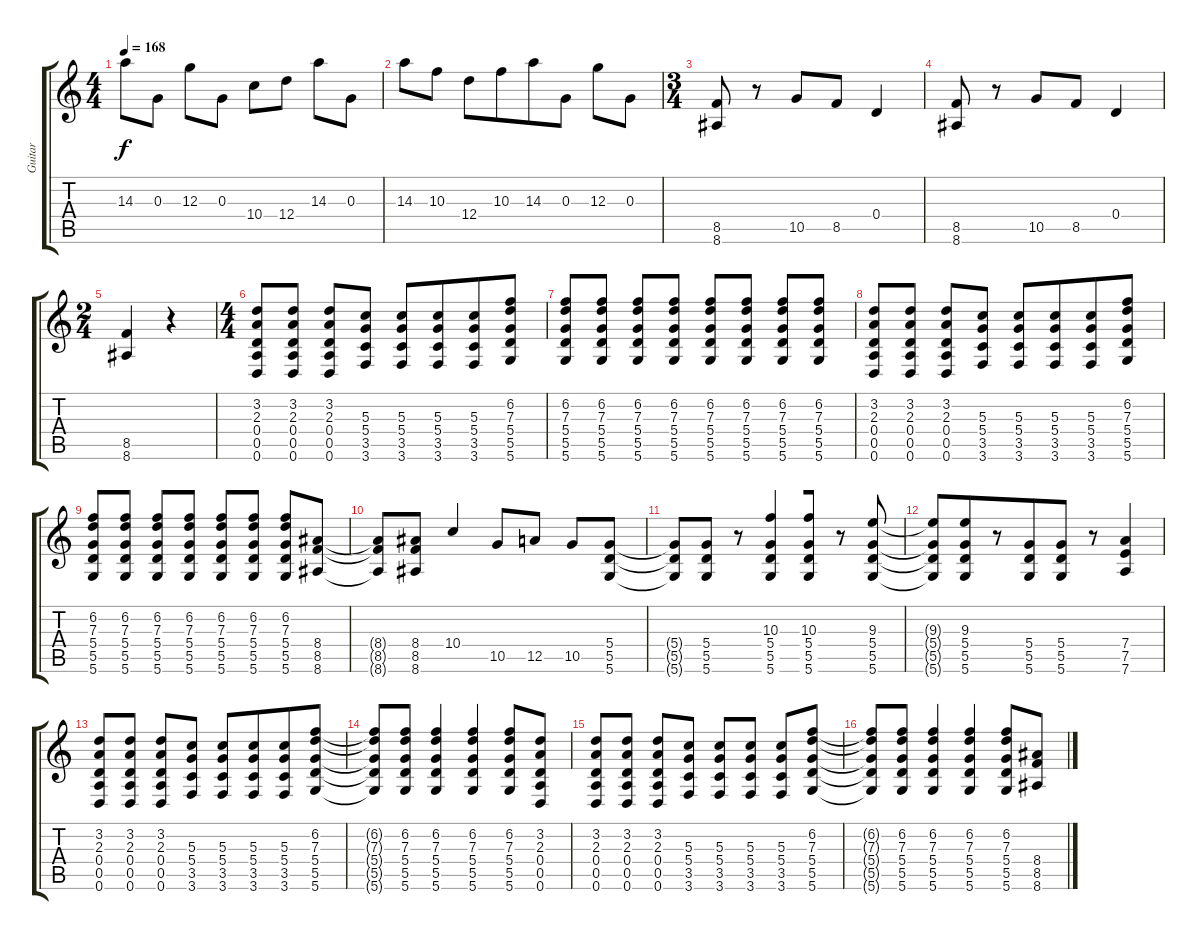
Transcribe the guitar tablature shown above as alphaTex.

\track ("Guitar" "Guitar") {instrument overdrivenguitar}
\staff {score tabs}
\tuning (E4 B3 G3 D3 A2 D2) {hide}
\ts (4 4)
\tempo 168
\clef g2
\ks c
14.3.8{dy f beam merge} 0.3.8 12.3.8{beam merge} 0.3.8 10.4.8 12.4.8 14.3.8 0.3.8 |
14.3.8 10.3.8 12.4.8 10.3.8{beam merge} 14.3.8 0.3.8 12.3.8{beam merge} 0.3.8 |
\ts (3 4)
(8.5 8.6).8 r.8 10.5.8 8.5.8 0.4.4 |
(8.5 8.6).8 r.8 10.5.8 8.5.8 0.4.4 |
\ts (2 4)
(8.5 8.6).4{beam merge} r.4 |
\ts (4 4)
(3.2 2.3 0.4 0.5 0.6).8{instrument overdrivenguitar} (3.2 2.3 0.4 0.5 0.6).8 (3.2 2.3 0.4 0.5 0.6).8 (5.3 5.4 3.5 3.6).8 (5.3 5.4 3.5 3.6).8 (5.3 5.4 3.5 3.6).8{beam merge} (5.3 5.4 3.5 3.6).8{beam merge} (6.2 7.3 5.4 5.5 5.6).8 |
(6.2 7.3 5.4 5.5 5.6).8 (6.2 7.3 5.4 5.5 5.6).8 (6.2 7.3 5.4 5.5 5.6).8 (6.2 7.3 5.4 5.5 5.6).8 (6.2 7.3 5.4 5.5 5.6).8 (6.2 7.3 5.4 5.5 5.6).8 (6.2 7.3 5.4 5.5 5.6).8 (6.2 7.3 5.4 5.5 5.6).8 |
(3.2 2.3 0.4 0.5 0.6).8 (3.2 2.3 0.4 0.5 0.6).8 (3.2 2.3 0.4 0.5 0.6).8 (5.3 5.4 3.5 3.6).8 (5.3 5.4 3.5 3.6).8 (5.3 5.4 3.5 3.6).8{beam merge} (5.3 5.4 3.5 3.6).8{beam merge} (6.2 7.3 5.4 5.5 5.6).8 |
(6.2 7.3 5.4 5.5 5.6).8 (6.2 7.3 5.4 5.5 5.6).8 (6.2 7.3 5.4 5.5 5.6).8 (6.2 7.3 5.4 5.5 5.6).8 (6.2 7.3 5.4 5.5 5.6).8 (6.2 7.3 5.4 5.5 5.6).8 (6.2 7.3 5.4 5.5 5.6).8 (8.4 8.5 8.6).8 |
(8.4{t} 8.5{t} 8.6{t}).8 (8.4 8.5 8.6).8 10.4.4{beam merge} 10.5.8{beam merge} 12.5.8 10.5.8 (5.4 5.5 5.6).8 |
(5.4{t} 5.5{t} 5.6{t}).8 (5.4 5.5 5.6).8 r.8{beam merge} (10.3 5.4 5.5 5.6).4{beam merge} (10.3 5.4 5.5 5.6).8 r.8{beam merge} (9.3 5.4 5.5 5.6).8 |
(9.3{t} 5.4{t} 5.5{t} 5.6{t}).8{beam merge} (9.3 5.4 5.5 5.6).8{beam merge} r.8 (5.4 5.5 5.6).8{beam merge} (5.4 5.5 5.6).8{beam merge} r.8{beam merge} (7.4 7.5 7.6).4 |
(3.2 2.3 0.4 0.5 0.6).8 (3.2 2.3 0.4 0.5 0.6).8 (3.2 2.3 0.4 0.5 0.6).8 (5.3 5.4 3.5 3.6).8 (5.3 5.4 3.5 3.6).8 (5.3 5.4 3.5 3.6).8{beam merge} (5.3 5.4 3.5 3.6).8{beam merge} (6.2 7.3 5.4 5.5 5.6).8 |
(6.2{t} 7.3{t} 5.4{t} 5.5{t} 5.6{t}).8 (6.2 7.3 5.4 5.5 5.6).8 (6.2 7.3 5.4 5.5 5.6).4 (6.2 7.3 5.4 5.5 5.6).4 (6.2 7.3 5.4 5.5 5.6).8 (3.2 2.3 0.4 0.5 0.6).8 |
(3.2 2.3 0.4 0.5 0.6).8 (3.2 2.3 0.4 0.5 0.6).8 (3.2 2.3 0.4 0.5 0.6).8 (5.3 5.4 3.5 3.6).8 (5.3 5.4 3.5 3.6).8 (5.3 5.4 3.5 3.6).8 (5.3 5.4 3.5 3.6).8 (6.2 7.3 5.4 5.5 5.6).8 |
(6.2{t} 7.3{t} 5.4{t} 5.5{t} 5.6{t}).8 (6.2 7.3 5.4 5.5 5.6).8 (6.2 7.3 5.4 5.5 5.6).4 (6.2 7.3 5.4 5.5 5.6).4 (6.2 7.3 5.4 5.5 5.6).8 (8.4 8.5 8.6).8
